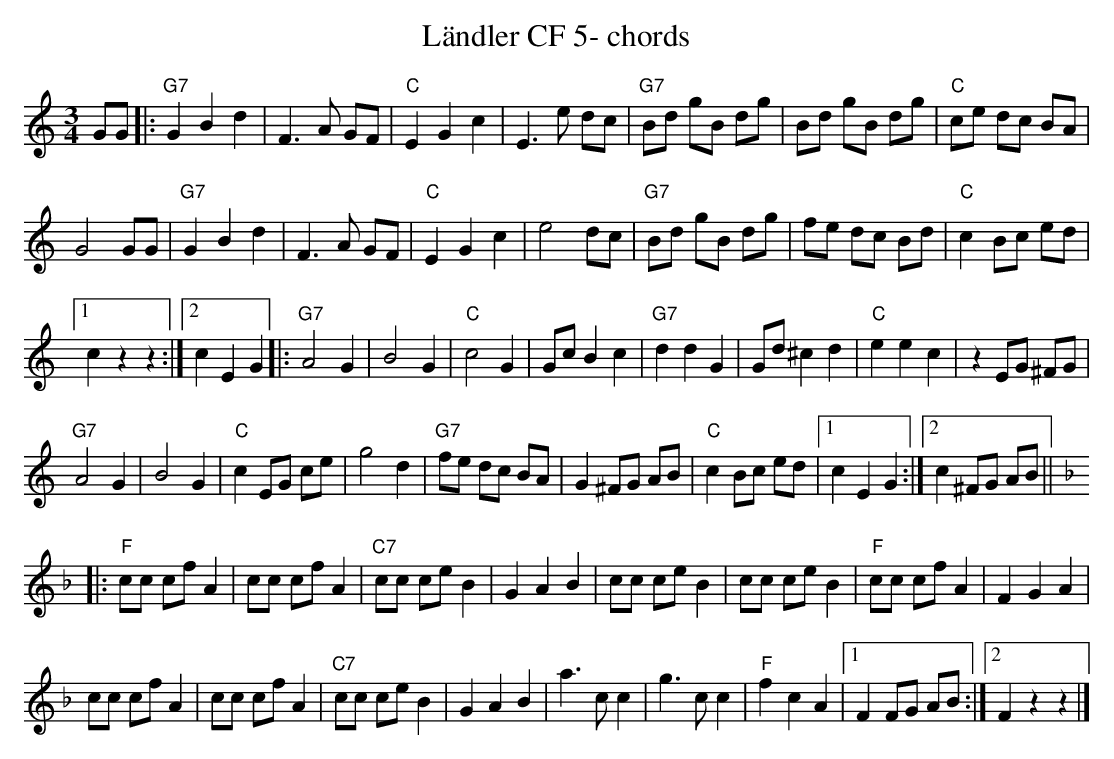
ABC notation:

X:1
T:Ländler CF 5- chords
M:3/4
L:1/8
K:Cmaj%%MIDI gchordon
GG |: "G7"G2B2d2 | F3A GF | "C"E2G2c2 | E3e dc | "G7"Bd gB dg | Bd gB dg | "C"ce dc BA |
G4 GG | "G7"G2B2d2 | F3A GF | "C"E2G2c2 | e4 dc | "G7"Bd gB dg | fe dc Bd | "C"c2 Bc ed |1
c2 z2z2 :|2 c2E2G2 |: "G7"A4G2 | B4G2 | "C"c4G2 | Gc B2c2 | "G7"d2d2G2 | Gd ^c2 d2 | "C"e2e2c2 | z2 EG ^FG |
"G7"A4G2 | B4G2 | "C"c2 EG ce | g4d2 | "G7"fe dc BA | G2 ^FG AB | "C"c2 Bc ed |1 c2E2G2 :|2 c2 ^FG AB ||
K:F
|: "F"cc cf A2 | cc cf A2 | "C7"cc ce B2 | G2A2B2 | cc ce B2 | cc ce B2 | "F"cc cf A2 | F2G2A2 |
cc cf A2 |cc cf A2 |"C7"cc ce B2 | G2A2B2 | a3c c2 | g3c c2 | "F"f2c2A2 |1 F2FG AB :|2 F2 z2z2 |]
